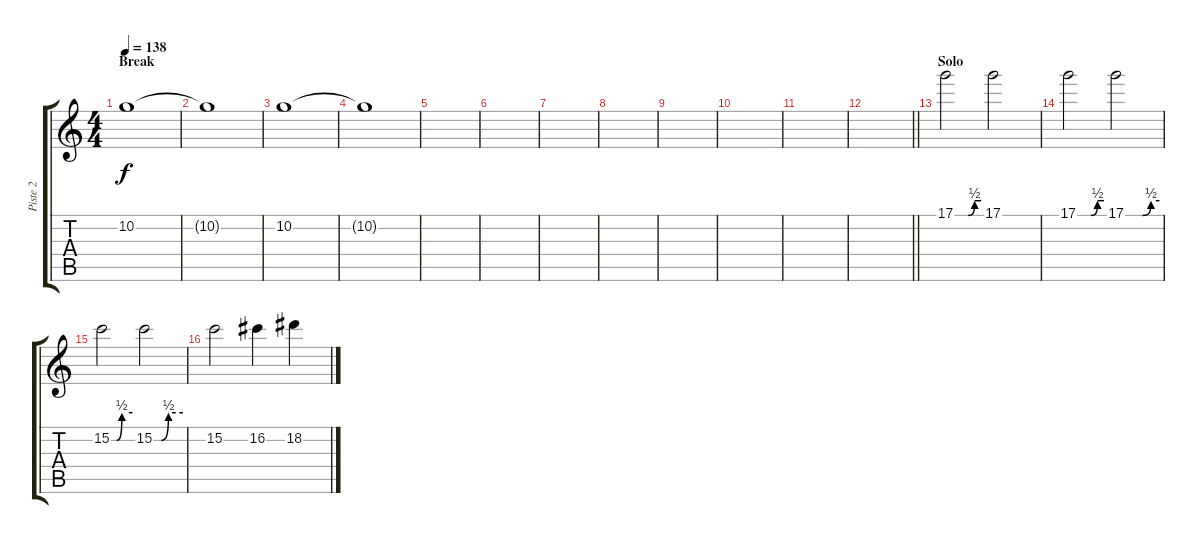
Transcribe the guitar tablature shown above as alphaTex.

\track ("Piste 2" "Piste 2") {instrument distortionguitar}
\staff {score tabs}
\tuning (D4 A3 F3 C3 G2 C2) {hide}
\ts (4 4)
\section ("" "Break")
\tempo 138
\clef g2
\ks c
10.2{t}.1{dy f} |
10.2{t}.1 |
10.2.1 |
10.2{t}.1 |
|
|
|
|
|
|
|
\barLineRight lightlight
|
\section ("" "Solo")
17.1{be (custom 0 0 15 0 30 0 45 2 60 2)}.2 17.1.2 |
17.1{be (custom 0 0 15 0 30 0 45 2 60 2)}.2 17.1{be (custom 0 0 15 0 30 0 45 2 60 2)}.2 |
15.2{be (custom 0 0 15 0 30 2 60 2)}.2 15.2{be (custom 0 0 15 0 30 2 60 2)}.2 |
15.2.2 16.2.4 18.2.4
